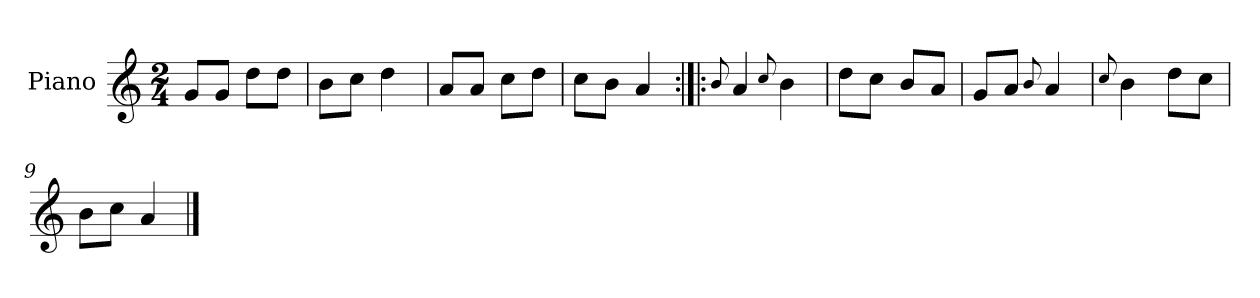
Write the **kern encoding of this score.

**kern
*part1
*staff1
*I"Piano
*I'Pno.
*clefG2
*k[]
*M2/4
=1
8g/L
8g/J
8dd\L
8dd\J
=2
8b\L
8cc\J
4dd\
=3
8a/L
8a/J
8cc\L
8dd\J
=4
8cc\L
8b\J
4a/
=5:|!|:
8qqb/
4a/
8qqcc/
4b\
=6
8dd\L
8cc\J
8b/L
8a/J
=7
8g/L
8a/J
8qqb/
4a/
=8
8qqcc/
4b\
8dd\L
8cc\J
=9
8b\L
8cc\J
4a/
==
*-
